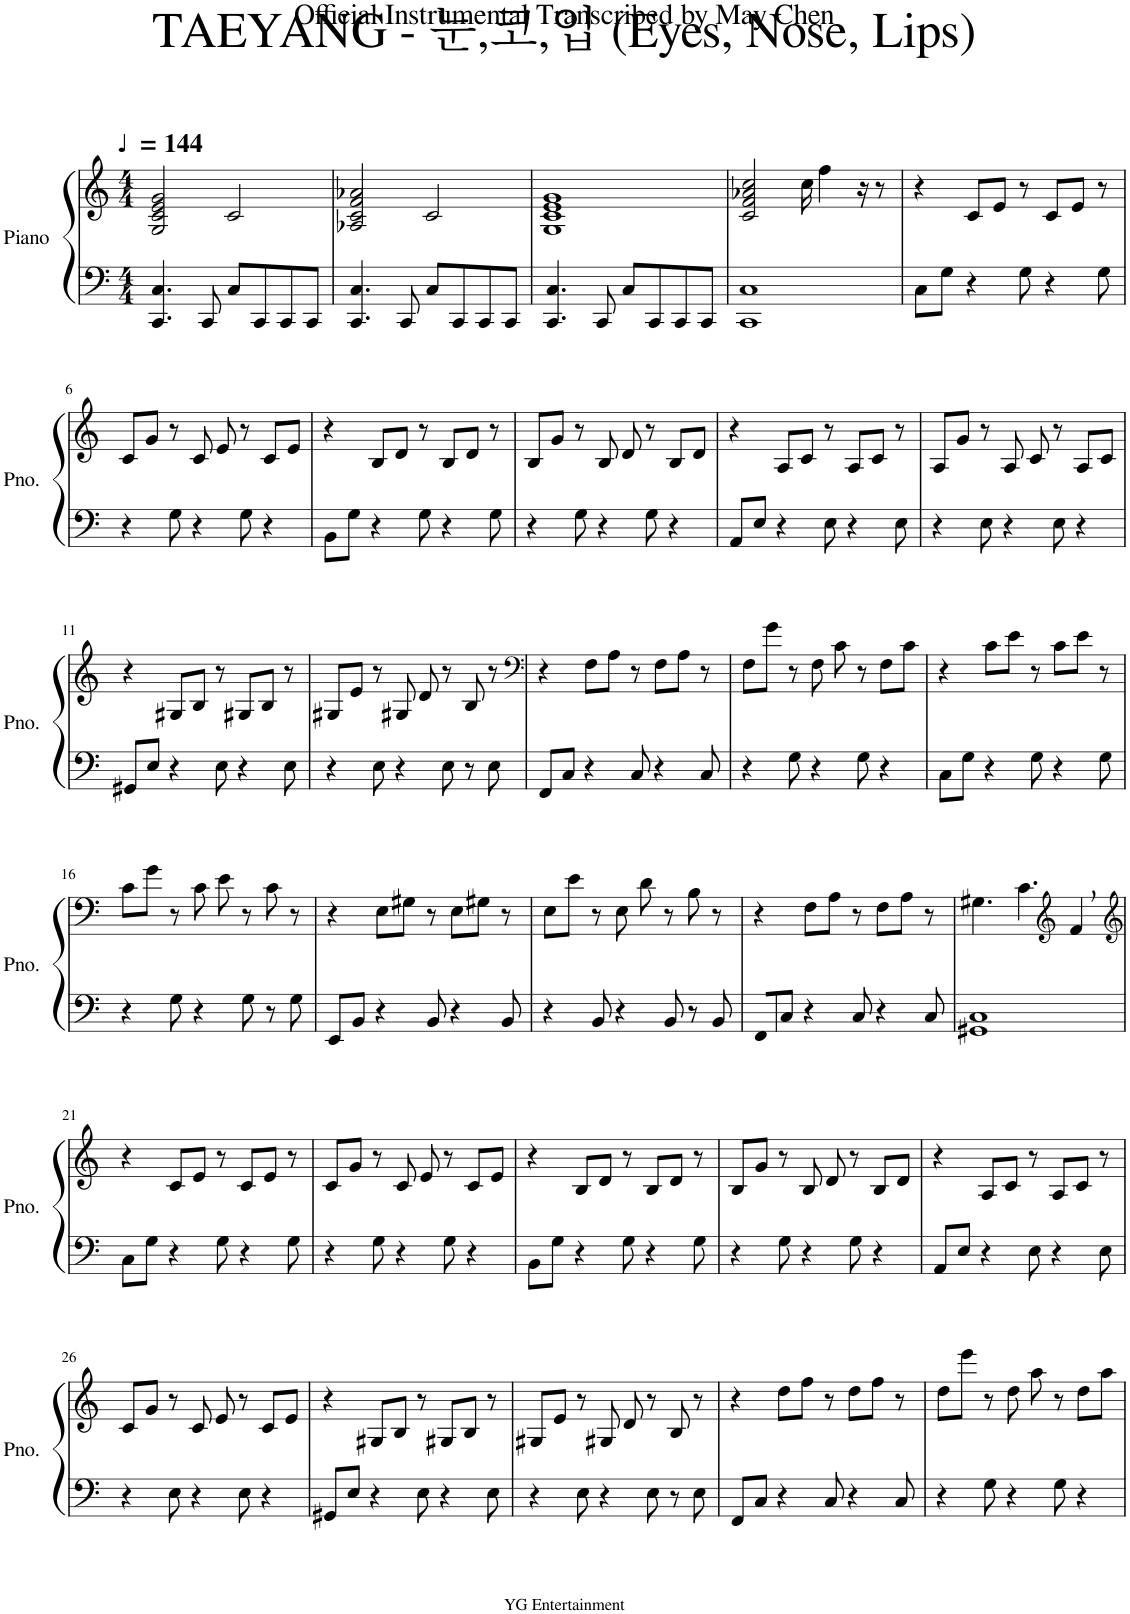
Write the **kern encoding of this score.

**kern	**kern
*part1	*part1
*staff2	*staff1
*I"Piano	*
*I'Pno.	*
*clefF4	*clefG2
*k[]	*k[]
*M4/4	*M4/4
=1	=1
!	!LO:TX:a:B:t=♩  = 144
4.CC/ 4.C/	2G/ 2c/ 2e/ 2g/
8CC/	.
8C/L	2c/
8CC/	.
8CC/	.
8CC/J	.
=2	=2
4.CC/ 4.C/	2A-X/ 2c/ 2f/ 2a-X/
8CC/	.
8C/L	2c/
8CC/	.
8CC/	.
8CC/J	.
=3	=3
4.CC/ 4.C/	1G 1c 1e 1g
8CC/	.
8C/L	.
8CC/	.
8CC/	.
8CC/J	.
=4	=4
1CC 1C	2c/ 2f/ 2a-X/ 2cc/
.	16cc\
.	4ff\
.	16r
.	8r
=5	=5
8C\L	4r
8G\J	.
4r	8c/L
.	8e/J
8G\	8r
4r	8c/L
.	8e/J
8G\	8r
!!LO:LB:g=z
=6	=6
4r	8c/L
.	8g/J
8G\	8r
4r	8c/
.	8e/
8G\	8r
4r	8c/L
.	8e/J
=7	=7
8BB\L	4r
8G\J	.
4r	8B/L
.	8d/J
8G\	8r
4r	8B/L
.	8d/J
8G\	8r
=8	=8
4r	8B/L
.	8g/J
8G\	8r
4r	8B/
.	8d/
8G\	8r
4r	8B/L
.	8d/J
=9	=9
8AA/L	4r
8E/J	.
4r	8A/L
.	8c/J
8E\	8r
4r	8A/L
.	8c/J
8E\	8r
=10	=10
4r	8A/L
.	8g/J
8E\	8r
4r	8A/
.	8c/
8E\	8r
4r	8A/L
.	8c/J
!!LO:LB:g=z
=11	=11
8GG#X/L	4r
8E/J	.
4r	8G#X/L
.	8B/J
8E\	8r
4r	8G#X/L
.	8B/J
8E\	8r
=12	=12
4r	8G#X/L
.	8e/J
8E\	8r
4r	8G#X/
.	8d/
8E\	8r
8r	8B/
8E\	8r
=13	=13
*	*clefF4
8FF/L	4r
8C/J	.
4r	8F\L
.	8A\J
8C/	8r
4r	8F\L
.	8A\J
8C/	8r
=14	=14
4r	8F\L
.	8g\J
8G\	8r
4r	8F\
.	8c\
8G\	8r
4r	8F\L
.	8c\J
=15	=15
8C\L	4r
8G\J	.
4r	8c\L
.	8e\J
8G\	8r
4r	8c\L
.	8e\J
8G\	8r
!!LO:LB:g=z
=16	=16
4r	8c\L
.	8g\J
8G\	8r
4r	8c\
.	8e\
8G\	8r
8r	8c\
8G\	8r
=17	=17
8EE/L	4r
8BB/J	.
4r	8E\L
.	8G#X\J
8BB/	8r
4r	8E\L
.	8G#X\J
8BB/	8r
=18	=18
4r	8E\L
.	8e\J
8BB/	8r
4r	8E\
.	8d\
8BB/	8r
8r	8B\
8BB/	8r
=19	=19
8FF/L	4r
8C/J	.
4r	8F\L
.	8A\J
8C/	8r
4r	8F\L
.	8A\J
8C/	8r
=20	=20
1GG#X 1C	4.G#X\
.	4.c\
*	*clefG2
.	4f,/
!!LO:LB:g=z
=21	=21
*	*clefG2
8C\L	4r
8G\J	.
4r	8c/L
.	8e/J
8G\	8r
4r	8c/L
.	8e/J
8G\	8r
=22	=22
4r	8c/L
.	8g/J
8G\	8r
4r	8c/
.	8e/
8G\	8r
4r	8c/L
.	8e/J
=23	=23
8BB\L	4r
8G\J	.
4r	8B/L
.	8d/J
8G\	8r
4r	8B/L
.	8d/J
8G\	8r
=24	=24
4r	8B/L
.	8g/J
8G\	8r
4r	8B/
.	8d/
8G\	8r
4r	8B/L
.	8d/J
=25	=25
8AA/L	4r
8E/J	.
4r	8A/L
.	8c/J
8E\	8r
4r	8A/L
.	8c/J
8E\	8r
!!LO:LB:g=z
=26	=26
4r	8c/L
.	8g/J
8E\	8r
4r	8c/
.	8e/
8E\	8r
4r	8c/L
.	8e/J
=27	=27
8GG#X/L	4r
8E/J	.
4r	8G#X/L
.	8B/J
8E\	8r
4r	8G#X/L
.	8B/J
8E\	8r
=28	=28
4r	8G#X/L
.	8e/J
8E\	8r
4r	8G#X/
.	8d/
8E\	8r
8r	8B/
8E\	8r
=29	=29
*	*clefF4
8FF/L	4r
8C/J	.
4r	8F\L
.	8A\J
8C/	8r
4r	8F\L
.	8A\J
8C/	8r
=30	=30
4r	8F\L
.	8g\J
8G\	8r
4r	8F\
.	8c\
8G\	8r
4r	8F\L
.	8c\J
=	=
*-	*-
